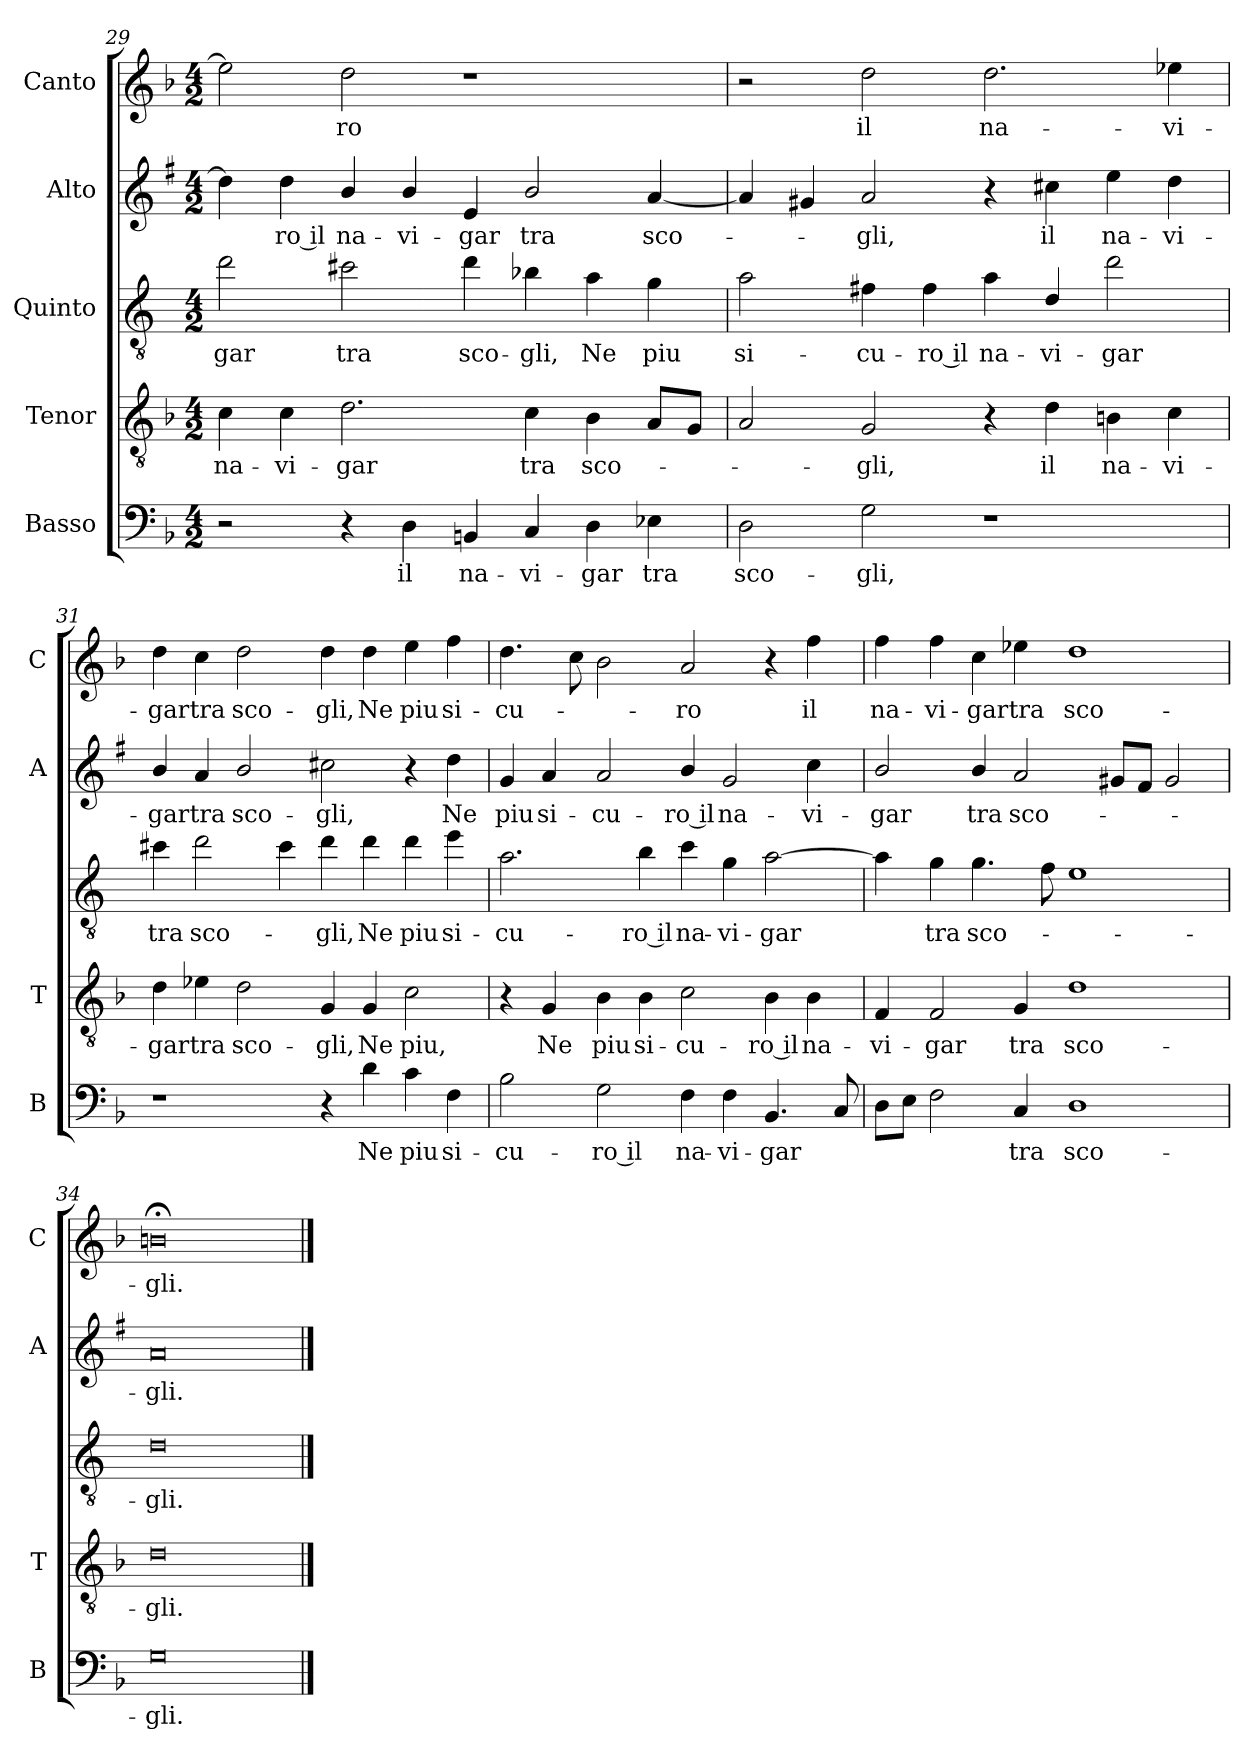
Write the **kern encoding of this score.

**kern	**text	**kern	**text	**kern	**text	**kern	**text	**kern	**text
*part5	*part5	*part4	*part4	*part3	*part3	*part2	*part2	*part1	*part1
*staff5	*staff5	*staff4	*staff4	*staff3	*staff3	*staff2	*staff2	*staff1	*staff1
*I"Basso	*	*I"Tenor	*	*I"Quinto	*	*I"Alto	*	*I"Canto	*
*I'B	*	*I'T	*	*	*	*I'A	*	*I'C	*
*clefF4	*	*clefGv2	*	*clefGv2	*	*clefG2	*	*clefG2	*
*	*	*	*	*ITrd4c7	*	*ITrd1c2	*	*	*
*k[b-]	*	*k[b-]	*	*k[b-]	*	*k[b-]	*	*k[b-]	*
*F:	*	*F:	*	*F:	*	*F:	*	*F:	*
*M4/2	*	*M4/2	*	*M4/2	*	*M4/2	*	*M4/2	*
=29	=29	=29	=29	=29	=29	=29	=29	=29	=29
!	!	!	!LO:LY:b	!	!LO:LY:b	!	!	!	!
2r	.	4c\	na-	2g\	-gar	4cc\]	.	2ee-\]	.
!	!	!	!LO:LY:b	!	!	!	!LO:LY:b	!	!
.	.	4c\	-vi-	.	.	4cc\	-ro il	.	.
!	!	!	!LO:LY:b	!	!LO:LY:b	!	!LO:LY:b	!	!LO:LY:b
4r	.	2.d\	-gar	2f#X\	tra	4a/	na-	2dd\	-ro
!	!LO:LY:b	!	!	!	!	!	!LO:LY:b	!	!
4D\	il	.	.	.	.	4a/	-vi-	.	.
!	!LO:LY:b	!	!	!	!LO:LY:b	!	!LO:LY:b	!	!
4BBn/	na-	.	.	4g\	sco-	4d/	-gar	1r	.
!	!LO:LY:b	!	!LO:LY:b	!	!LO:LY:b	!	!LO:LY:b	!	!
4C/	-vi-	4c\	tra	4e-X\	-gli,	2a/	tra	.	.
!	!LO:LY:b	!	!LO:LY:b	!	!LO:LY:b	!	!	!	!
4D\	-gar	4B-\	sco-	4d\	Ne	.	.	.	.
!	!LO:LY:b	!	!	!	!LO:LY:b	!	!LO:LY:b	!	!
4E-X\	tra	8A/L	.	4c\	piu	[4g/	sco-	.	.
.	.	8G/J	.	.	.	.	.	.	.
=30	=30	=30	=30	=30	=30	=30	=30	=30	=30
!	!LO:LY:b	!	!	!	!LO:LY:b	!	!	!	!
2D\	sco-	2A/	.	2d\	si-	4g/]	.	2r	.
.	.	.	.	.	.	4f#X/	.	.	.
!	!LO:LY:b	!	!LO:LY:b	!	!LO:LY:b	!	!LO:LY:b	!	!LO:LY:b
2G\	-gli,	2G/	-gli,	4Bn\	-cu-	2g/	-gli,	2dd\	il
!	!	!	!	!	!LO:LY:b	!	!	!	!
.	.	.	.	4B\	-ro il	.	.	.	.
!	!	!	!	!	!LO:LY:b	!	!	!	!LO:LY:b
1r	.	4r	.	4d\	na-	4r	.	2.dd\	na-
!	!	!	!LO:LY:b	!	!LO:LY:b	!	!LO:LY:b	!	!
.	.	4d\	il	4G/	-vi-	4bn\	il	.	.
!	!	!	!LO:LY:b	!	!LO:LY:b	!	!LO:LY:b	!	!
.	.	4Bn\	na-	2g\	-gar	4dd\	na-	.	.
!	!	!	!LO:LY:b	!	!	!	!LO:LY:b	!	!LO:LY:b
.	.	4c\	-vi-	.	.	4cc\	-vi-	4ee-X\	-vi-
!!LO:LB:g=z
=31	=31	=31	=31	=31	=31	=31	=31	=31	=31
!	!	!	!LO:LY:b	!	!LO:LY:b	!	!LO:LY:b	!	!LO:LY:b
1r	.	4d\	-gar	4f#X\	tra	4a/	-gar	4dd\	-gar
!	!	!	!LO:LY:b	!	!LO:LY:b	!	!LO:LY:b	!	!LO:LY:b
.	.	4e-X\	tra	2g\	sco-	4g/	tra	4cc\	tra
!	!	!	!LO:LY:b	!	!	!	!LO:LY:b	!	!LO:LY:b
.	.	2d\	sco-	.	.	2a/	sco-	2dd\	sco-
.	.	.	.	4f#\	.	.	.	.	.
!	!	!	!LO:LY:b	!	!LO:LY:b	!	!LO:LY:b	!	!LO:LY:b
4r	.	4G/	-gli,	4g\	-gli,	2bn\	-gli,	4dd\	-gli,
!	!LO:LY:b	!	!LO:LY:b	!	!LO:LY:b	!	!	!	!LO:LY:b
4d\	Ne	4G/	Ne	4g\	Ne	.	.	4dd\	Ne
!	!LO:LY:b	!	!LO:LY:b	!	!LO:LY:b	!	!	!	!LO:LY:b
4c\	piu	2c\	piu,	4g\	piu	4r	.	4ee\	piu
!	!LO:LY:b	!	!	!	!LO:LY:b	!	!LO:LY:b	!	!LO:LY:b
4F\	si-	.	.	4a\	si-	4cc\	Ne	4ff\	si-
=32	=32	=32	=32	=32	=32	=32	=32	=32	=32
!	!LO:LY:b	!	!	!	!LO:LY:b	!	!LO:LY:b	!	!LO:LY:b
2B-\	-cu-	4r	.	2.d\	-cu-	4f/	piu	4.dd\	-cu-
!	!	!	!LO:LY:b	!	!	!	!LO:LY:b	!	!
.	.	4G/	Ne	.	.	4g/	si-	.	.
.	.	.	.	.	.	.	.	8cc\	.
!	!LO:LY:b	!	!LO:LY:b	!	!	!	!LO:LY:b	!	!
2G\	-ro il	4B-\	piu	.	.	2g/	-cu-	2b-\	.
!	!	!	!LO:LY:b	!	!LO:LY:b	!	!	!	!
.	.	4B-\	si-	4e\	-ro il	.	.	.	.
!	!LO:LY:b	!	!LO:LY:b	!	!LO:LY:b	!	!LO:LY:b	!	!LO:LY:b
4F\	na-	2c\	-cu-	4f\	na-	4a/	-ro il	2a/	-ro
!	!LO:LY:b	!	!	!	!LO:LY:b	!	!LO:LY:b	!	!
4F\	-vi-	.	.	4c\	-vi-	2f/	na-	.	.
!	!LO:LY:b	!	!LO:LY:b	!	!LO:LY:b	!	!	!	!
4.BB-/	-gar	4B-\	-ro il	[2d\	-gar	.	.	4r	.
!	!	!	!LO:LY:b	!	!	!	!LO:LY:b	!	!LO:LY:b
.	.	4B-\	na-	.	.	4b-\	-vi-	4ff\	il
8C/	.	.	.	.	.	.	.	.	.
=33	=33	=33	=33	=33	=33	=33	=33	=33	=33
!	!	!	!LO:LY:b	!	!	!	!LO:LY:b	!	!LO:LY:b
8D\L	.	4F/	-vi-	4d\]	.	2a/	-gar	4ff\	na-
8E\J	.	.	.	.	.	.	.	.	.
!	!	!	!LO:LY:b	!	!LO:LY:b	!	!	!	!LO:LY:b
2F\	.	2F/	-gar	4c\	tra	.	.	4ff\	-vi-
!	!	!	!	!	!LO:LY:b	!	!LO:LY:b	!	!LO:LY:b
.	.	.	.	4.c\	sco-	4a/	tra	4cc\	-gar
!	!LO:LY:b	!	!LO:LY:b	!	!	!	!LO:LY:b	!	!LO:LY:b
4C/	tra	4G/	tra	.	.	2g/	sco-	4ee-X\	tra
.	.	.	.	8B-\	.	.	.	.	.
!	!LO:LY:b	!	!LO:LY:b	!	!	!	!	!	!LO:LY:b
1D	sco-	1d	sco-	1A	.	.	.	1dd	sco-
.	.	.	.	.	.	8f#X/L	.	.	.
.	.	.	.	.	.	8e/J	.	.	.
.	.	.	.	.	.	2f#/	.	.	.
=34	=34	=34	=34	=34	=34	=34	=34	=34	=34
!	!LO:LY:b	!	!LO:LY:b	!	!LO:LY:b	!	!LO:LY:b	!	!LO:LY:b
0G	-gli.	0d	-gli.	0G	-gli.	0g	-gli.	0bn;<	-gli.
==	==	==	==	==	==	==	==	==	==
*-	*-	*-	*-	*-	*-	*-	*-	*-	*-
